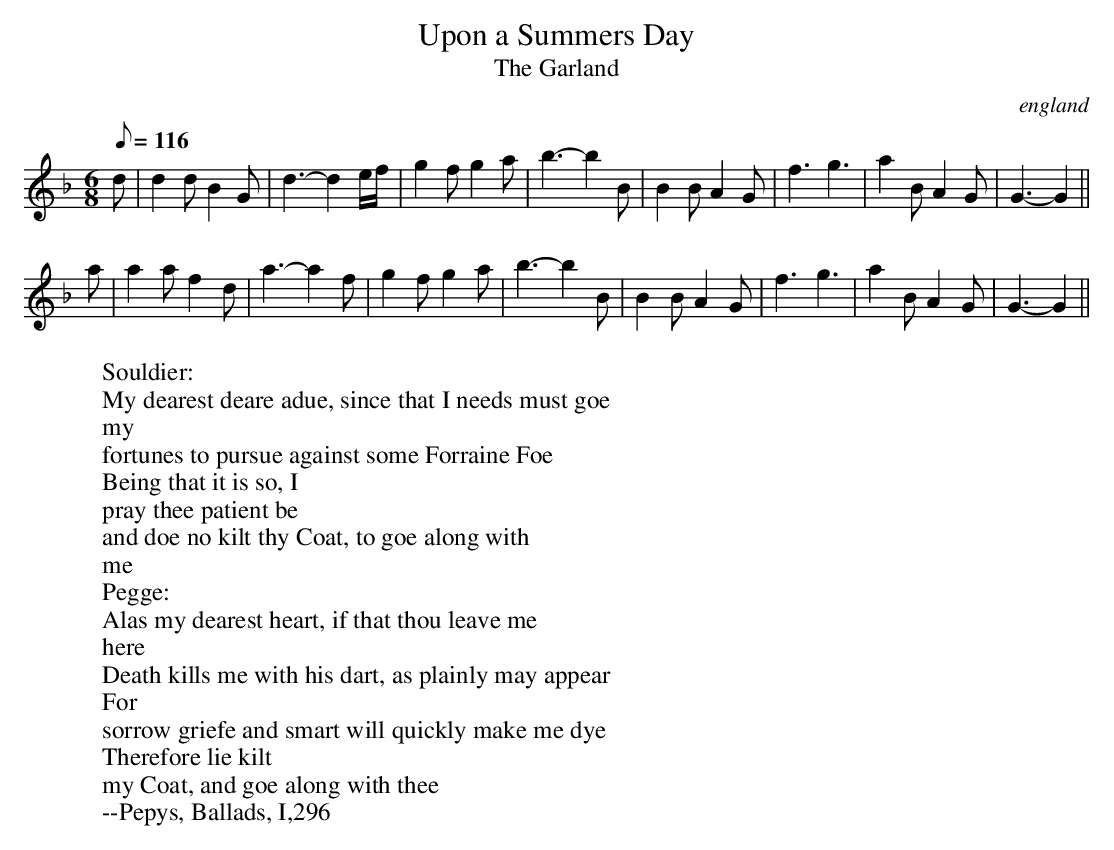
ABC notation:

X:1
T:Upon a Summers Day
T:The Garland
O:england
M:6/8
L:1/8
Q:116
W:Souldier:
W:My dearest deare adue, since that I needs must goe
W:my
W:fortunes to pursue against some Forraine Foe
W:Being that it is so, I
W:pray thee patient be
W:and doe no kilt thy Coat, to goe along with
W:me
W:Pegge:
W:Alas my dearest heart, if that thou leave me
W:here
W:Death kills me with his dart, as plainly may appear
W:For
W:sorrow griefe and smart will quickly make me dye
W:Therefore lie kilt
W:my Coat, and goe along with thee
W:--Pepys, Ballads, I,296
K:GDor
d|d2d B2G|d3-d2 e/f/|g2f g2a|b3-b2 B|B2B A2G|f3 g3|a2B A2G|G3-G2||
a|a2a f2d|a3-a2 f|g2f g2a|b3-b2 B|B2B A2G|f3 g3|a2B A2G|G3-G2||
